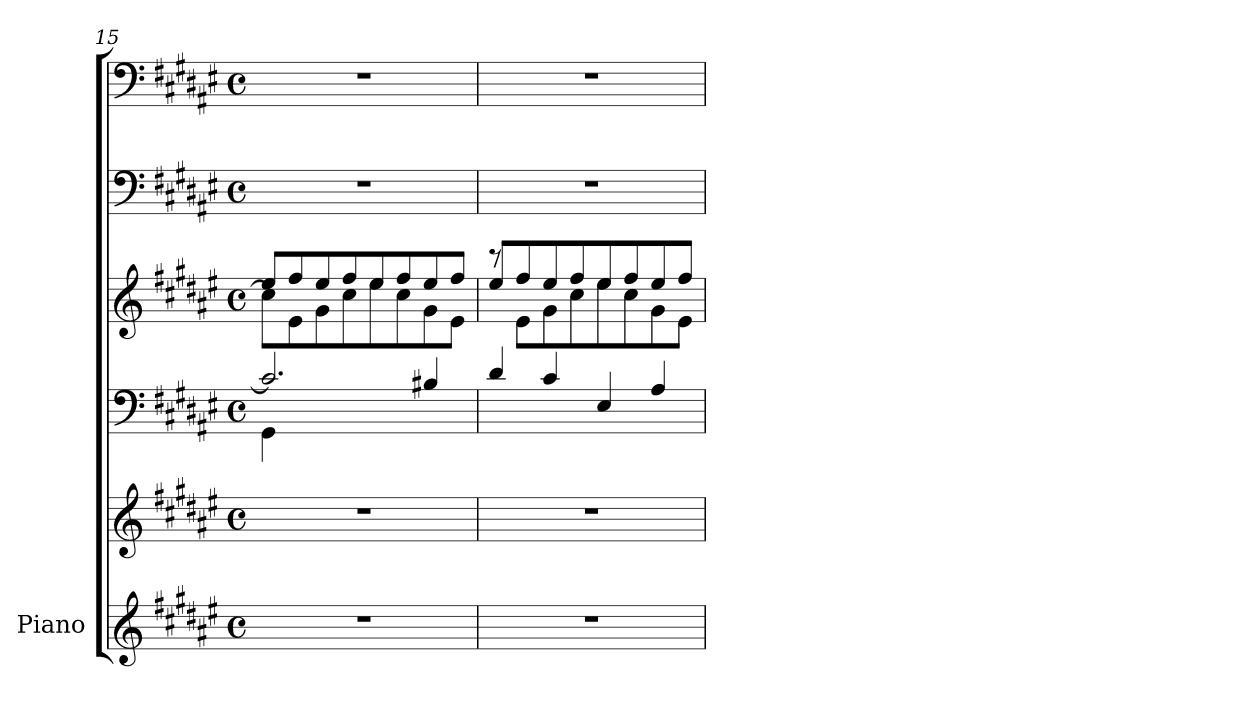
**kern	**kern	**kern	**kern	**kern	**kern
*part1	*part1	*part1	*part1	*part1	*part1
*staff6	*staff5	*staff4	*staff3	*staff2	*staff1
*I"Piano	*	*	*	*	*
*I'Pno.	*	*	*	*	*
*clefG2	*clefG2	*clefF4	*clefG2	*clefF4	*clefF4
*k[f#c#g#d#a#e#]	*k[f#c#g#d#a#e#]	*k[f#c#g#d#a#e#]	*k[f#c#g#d#a#e#]	*k[f#c#g#d#a#e#]	*k[f#c#g#d#a#e#]
*M4/4	*M4/4	*M4/4	*M4/4	*M4/4	*M4/4
*met(c)	*met(c)	*met(c)	*met(c)	*met(c)	*met(c)
=15	=15	=15	=15	=15	=15
*	*	*^	*^	*	*
1r	1r	2.c#/]	4GG#\	8cc#\L]	8ee#/L	1r	1r
.	.	.	.	8e#\	8ff#/	.	.
.	.	.	4ryy	8g#\	8ee#/	.	.
.	.	.	.	8cc#\	8ff#/	.	.
.	.	.	2ryy	8ee#\	8ee#/	.	.
.	.	.	.	8cc#\	8ff#/	.	.
.	.	4B#X/	.	8g#\	8ee#/	.	.
.	.	.	.	8e#\J	8ff#/J	.	.
*	*	*v	*v	*	*	*	*
!!LO:LB:g=z
=16	=16	=16	=16	=16	=16	=16
1r	1r	4d#/	8r	8ee#/L	1r	1r
.	.	.	8e#\L	8ff#/	.	.
.	.	4c#/	8g#\	8ee#/	.	.
.	.	.	8cc#\	8ff#/	.	.
.	.	4E#/	8ee#\	8ee#/	.	.
.	.	.	8cc#\	8ff#/	.	.
.	.	4A#/	8g#\	8ee#/	.	.
.	.	.	8e#\J	8ff#/J	.	.
*	*	*	*v	*v	*	*
=	=	=	=	=	=
*-	*-	*-	*-	*-	*-
